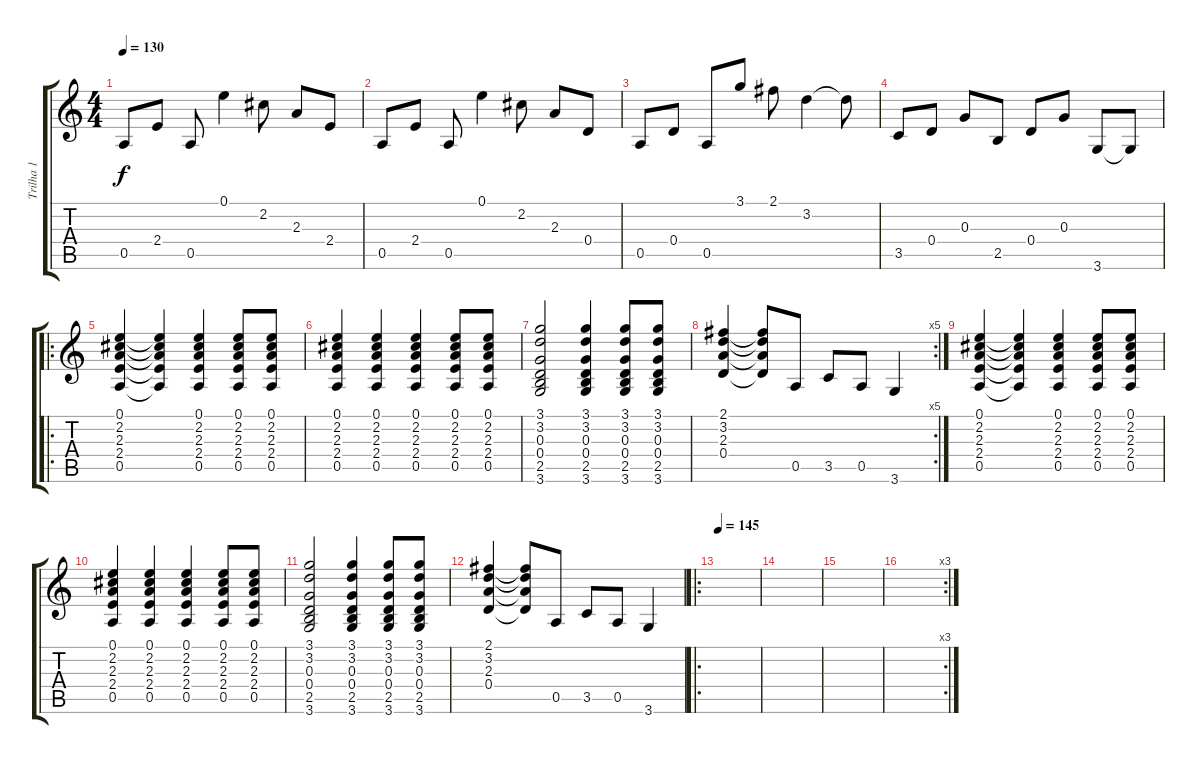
\track ("Trilha 1" "Trilha 1") {instrument electricguitarclean}
\staff {score tabs}
\tuning (E4 B3 G3 D3 A2 E2) {hide}
\ts (4 4)
\tempo 130
\clef g2
\ks c
0.5.8{dy f instrument electricguitarclean} 2.4.8 0.5.8 0.1.4 2.2.8 2.3.8 2.4.8 |
0.5.8 2.4.8 0.5.8 0.1.4 2.2.8 2.3.8 0.4.8 |
0.5.8 0.4.8 0.5.8 3.1.8 2.1.8 3.2.4 3.2{t}.8 |
3.5.8 0.4.8 0.3.8 2.5.8 0.4.8 0.3.8 3.6.8 3.6{t}.8 |
\ro
(0.1 2.2 2.3 2.4 0.5).4 (0.1{t} 2.2{t} 2.3{t} 2.4{t} 0.5{t}).4 (0.1 2.2 2.3 2.4 0.5).4 (0.1 2.2 2.3 2.4 0.5).8 (0.1 2.2 2.3 2.4 0.5).8 |
(0.1 2.2 2.3 2.4 0.5).4 (0.1 2.2 2.3 2.4 0.5).4 (0.1 2.2 2.3 2.4 0.5).4 (0.1 2.2 2.3 2.4 0.5).8 (0.1 2.2 2.3 2.4 0.5).8 |
(3.1 3.2 0.3 0.4 2.5 3.6).2 (3.1 3.2 0.3 0.4 2.5 3.6).4 (3.1 3.2 0.3 0.4 2.5 3.6).8 (3.1 3.2 0.3 0.4 2.5 3.6).8 |
\rc 5
(2.1 3.2 2.3 0.4).4 (2.1{t} 3.2{t} 2.3{t} 0.4{t}).8 0.5.8 3.5.8 0.5.8 3.6.4 |
(0.1 2.2 2.3 2.4 0.5).4 (0.1{t} 2.2{t} 2.3{t} 2.4{t} 0.5{t}).4 (0.1 2.2 2.3 2.4 0.5).4 (0.1 2.2 2.3 2.4 0.5).8 (0.1 2.2 2.3 2.4 0.5).8 |
(0.1 2.2 2.3 2.4 0.5).4 (0.1 2.2 2.3 2.4 0.5).4 (0.1 2.2 2.3 2.4 0.5).4 (0.1 2.2 2.3 2.4 0.5).8 (0.1 2.2 2.3 2.4 0.5).8 |
(3.1 3.2 0.3 0.4 2.5 3.6).2 (3.1 3.2 0.3 0.4 2.5 3.6).4 (3.1 3.2 0.3 0.4 2.5 3.6).8 (3.1 3.2 0.3 0.4 2.5 3.6).8 |
(2.1 3.2 2.3 0.4).4 (2.1{t} 3.2{t} 2.3{t} 0.4{t}).8 0.5.8 3.5.8 0.5.8 3.6.4 |
\ro
\tempo 145
|
|
|
\rc 3
